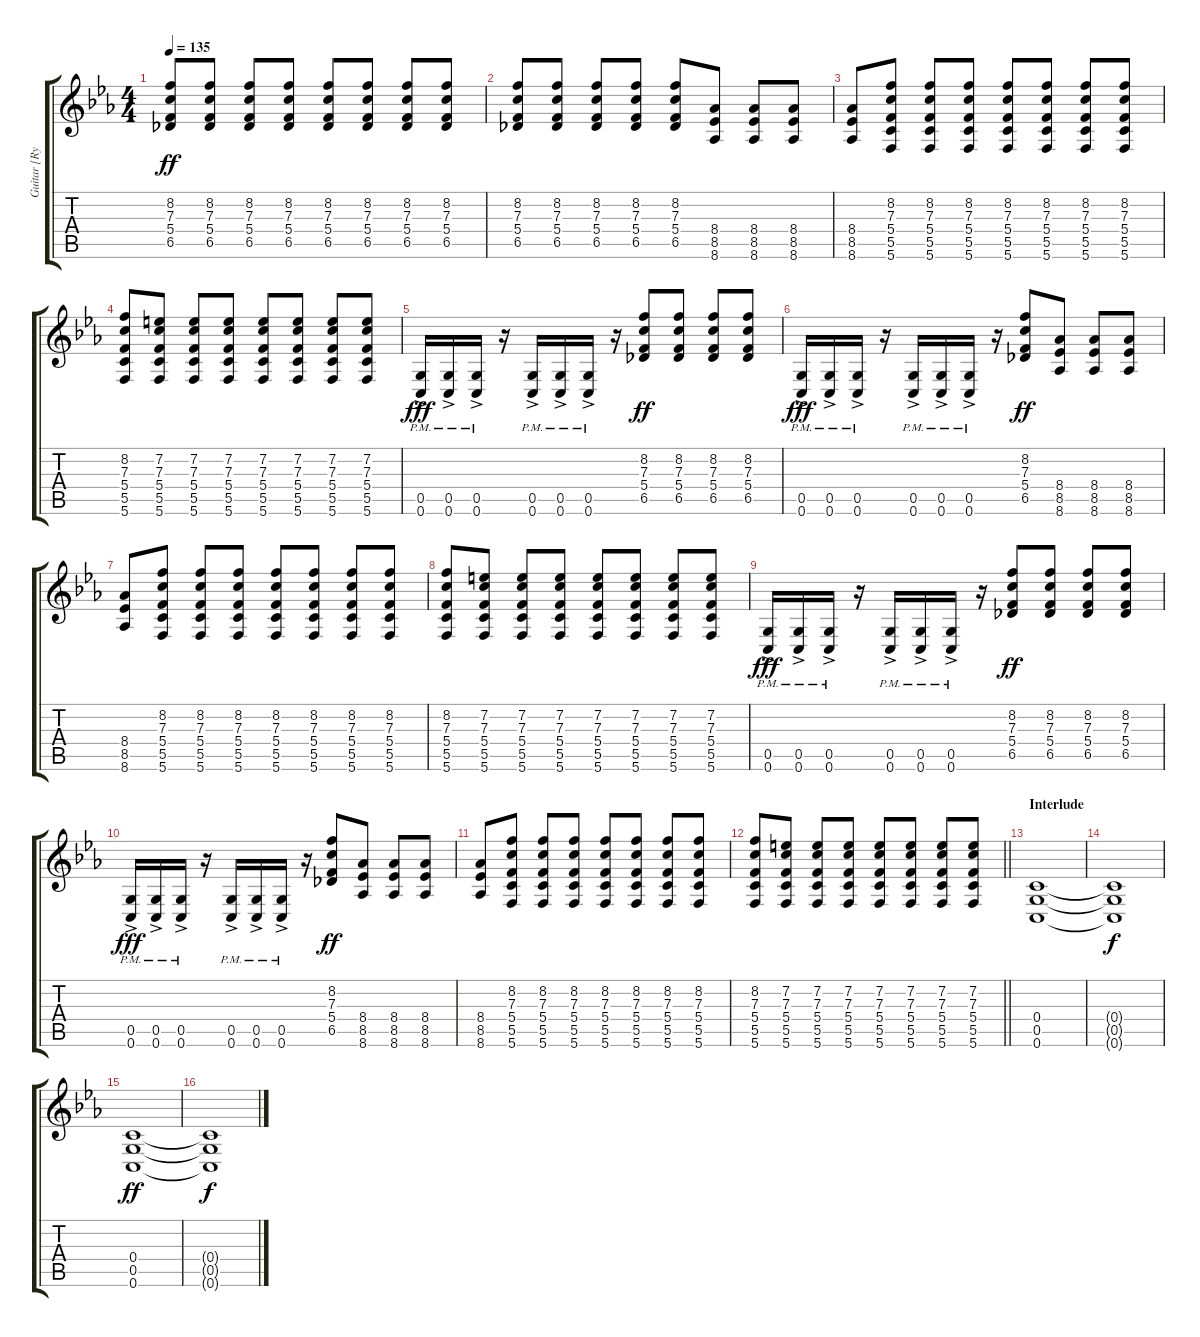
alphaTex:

\track ("Guitar [Ryan Primrack]" "Guitar [Ry") {instrument distortionguitar}
\staff {score tabs}
\tuning (D4 A3 F3 C3 G2 C2) {hide}
\ts (4 4)
\tempo 135
\clef g2
\ks cminor
(8.2 7.3 5.4 6.5).8{dy ff} (8.2 7.3 5.4 6.5).8 (8.2 7.3 5.4 6.5).8 (8.2 7.3 5.4 6.5).8 (8.2 7.3 5.4 6.5).8 (8.2 7.3 5.4 6.5).8 (8.2 7.3 5.4 6.5).8 (8.2 7.3 5.4 6.5).8 |
(8.2 7.3 5.4 6.5).8 (8.2 7.3 5.4 6.5).8 (8.2 7.3 5.4 6.5).8 (8.2 7.3 5.4 6.5).8 (8.2 7.3 5.4 6.5).8 (8.4 8.5 8.6).8 (8.4 8.5 8.6).8 (8.4 8.5 8.6).8 |
(8.4 8.5 8.6).8 (8.2 7.3 5.4 5.5 5.6).8 (8.2 7.3 5.4 5.5 5.6).8 (8.2 7.3 5.4 5.5 5.6).8 (8.2 7.3 5.4 5.5 5.6).8 (8.2 7.3 5.4 5.5 5.6).8 (8.2 7.3 5.4 5.5 5.6).8 (8.2 7.3 5.4 5.5 5.6).8 |
(8.2 7.3 5.4 5.5 5.6).8 (7.2 7.3 5.4 5.5 5.6).8 (7.2 7.3 5.4 5.5 5.6).8 (7.2 7.3 5.4 5.5 5.6).8 (7.2 7.3 5.4 5.5 5.6).8 (7.2 7.3 5.4 5.5 5.6).8 (7.2 7.3 5.4 5.5 5.6).8 (7.2 7.3 5.4 5.5 5.6).8 |
(0.5{ac pm} 0.6{ac pm}).16{dy fff} (0.5{ac pm} 0.6{ac pm}).16 (0.5{ac pm} 0.6{ac pm}).16 r.16 (0.5{ac pm} 0.6{ac pm}).16 (0.5{ac pm} 0.6{ac pm}).16 (0.5{ac pm} 0.6{ac pm}).16 r.16 (8.2 7.3 5.4 6.5).8{dy ff} (8.2 7.3 5.4 6.5).8 (8.2 7.3 5.4 6.5).8 (8.2 7.3 5.4 6.5).8 |
(0.5{ac pm} 0.6{ac pm}).16{dy fff} (0.5{ac pm} 0.6{ac pm}).16 (0.5{ac pm} 0.6{ac pm}).16 r.16 (0.5{ac pm} 0.6{ac pm}).16 (0.5{ac pm} 0.6{ac pm}).16 (0.5{ac pm} 0.6{ac pm}).16 r.16 (8.2 7.3 5.4 6.5).8{dy ff} (8.4 8.5 8.6).8 (8.4 8.5 8.6).8 (8.4 8.5 8.6).8 |
(8.4 8.5 8.6).8 (8.2 7.3 5.4 5.5 5.6).8 (8.2 7.3 5.4 5.5 5.6).8 (8.2 7.3 5.4 5.5 5.6).8 (8.2 7.3 5.4 5.5 5.6).8 (8.2 7.3 5.4 5.5 5.6).8 (8.2 7.3 5.4 5.5 5.6).8 (8.2 7.3 5.4 5.5 5.6).8 |
(8.2 7.3 5.4 5.5 5.6).8 (7.2 7.3 5.4 5.5 5.6).8 (7.2 7.3 5.4 5.5 5.6).8 (7.2 7.3 5.4 5.5 5.6).8 (7.2 7.3 5.4 5.5 5.6).8 (7.2 7.3 5.4 5.5 5.6).8 (7.2 7.3 5.4 5.5 5.6).8 (7.2 7.3 5.4 5.5 5.6).8 |
(0.5{ac pm} 0.6{ac pm}).16{dy fff} (0.5{ac pm} 0.6{ac pm}).16 (0.5{ac pm} 0.6{ac pm}).16 r.16 (0.5{ac pm} 0.6{ac pm}).16 (0.5{ac pm} 0.6{ac pm}).16 (0.5{ac pm} 0.6{ac pm}).16 r.16 (8.2 7.3 5.4 6.5).8{dy ff} (8.2 7.3 5.4 6.5).8 (8.2 7.3 5.4 6.5).8 (8.2 7.3 5.4 6.5).8 |
(0.5{ac pm} 0.6{ac pm}).16{dy fff} (0.5{ac pm} 0.6{ac pm}).16 (0.5{ac pm} 0.6{ac pm}).16 r.16 (0.5{ac pm} 0.6{ac pm}).16 (0.5{ac pm} 0.6{ac pm}).16 (0.5{ac pm} 0.6{ac pm}).16 r.16 (8.2 7.3 5.4 6.5).8{dy ff} (8.4 8.5 8.6).8 (8.4 8.5 8.6).8 (8.4 8.5 8.6).8 |
(8.4 8.5 8.6).8 (8.2 7.3 5.4 5.5 5.6).8 (8.2 7.3 5.4 5.5 5.6).8 (8.2 7.3 5.4 5.5 5.6).8 (8.2 7.3 5.4 5.5 5.6).8 (8.2 7.3 5.4 5.5 5.6).8 (8.2 7.3 5.4 5.5 5.6).8 (8.2 7.3 5.4 5.5 5.6).8 |
\barLineRight lightlight
(8.2 7.3 5.4 5.5 5.6).8 (7.2 7.3 5.4 5.5 5.6).8 (7.2 7.3 5.4 5.5 5.6).8 (7.2 7.3 5.4 5.5 5.6).8 (7.2 7.3 5.4 5.5 5.6).8 (7.2 7.3 5.4 5.5 5.6).8 (7.2 7.3 5.4 5.5 5.6).8 (7.2 7.3 5.4 5.5 5.6).8 |
\section ("" "Interlude")
(0.4 0.5 0.6).1 |
(0.4{t} 0.5{t} 0.6{t}).1{dy f} |
(0.4 0.5 0.6).1{dy ff} |
(0.4{t} 0.5{t} 0.6{t}).1{dy f}
